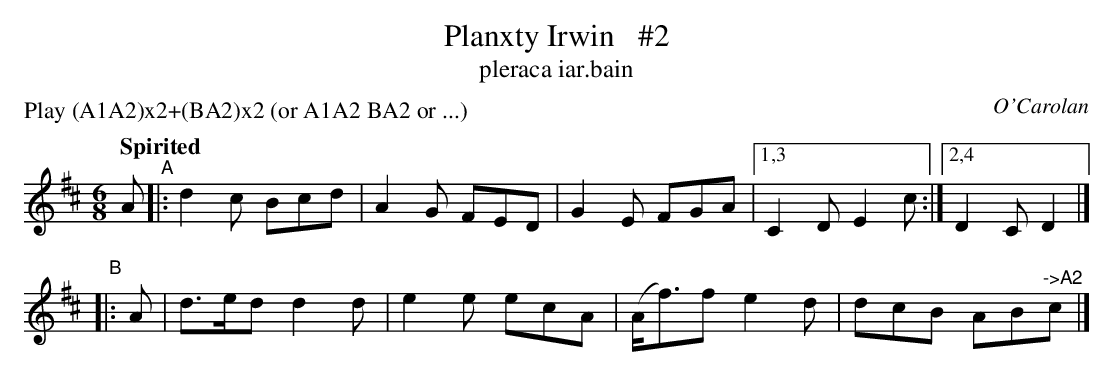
X:1
T: Planxty Irwin   #2
T: pleraca iar\.bain
C: O'Carolan
P: Play (A1A2)x2+(BA2)x2 (or A1A2 BA2 or ...)
Q: "Spirited"
M: 6/8
L: 1/8
K: D
A "^A"|: d2c Bcd | A2G FED | G2E FGA |1,3 C2D E2c :|2,4 D2C D2 |]
"^B"|: A | d>ed d2d | e2e ecA | (A<f)f e2d | dcB AB"^->A2"c |]
